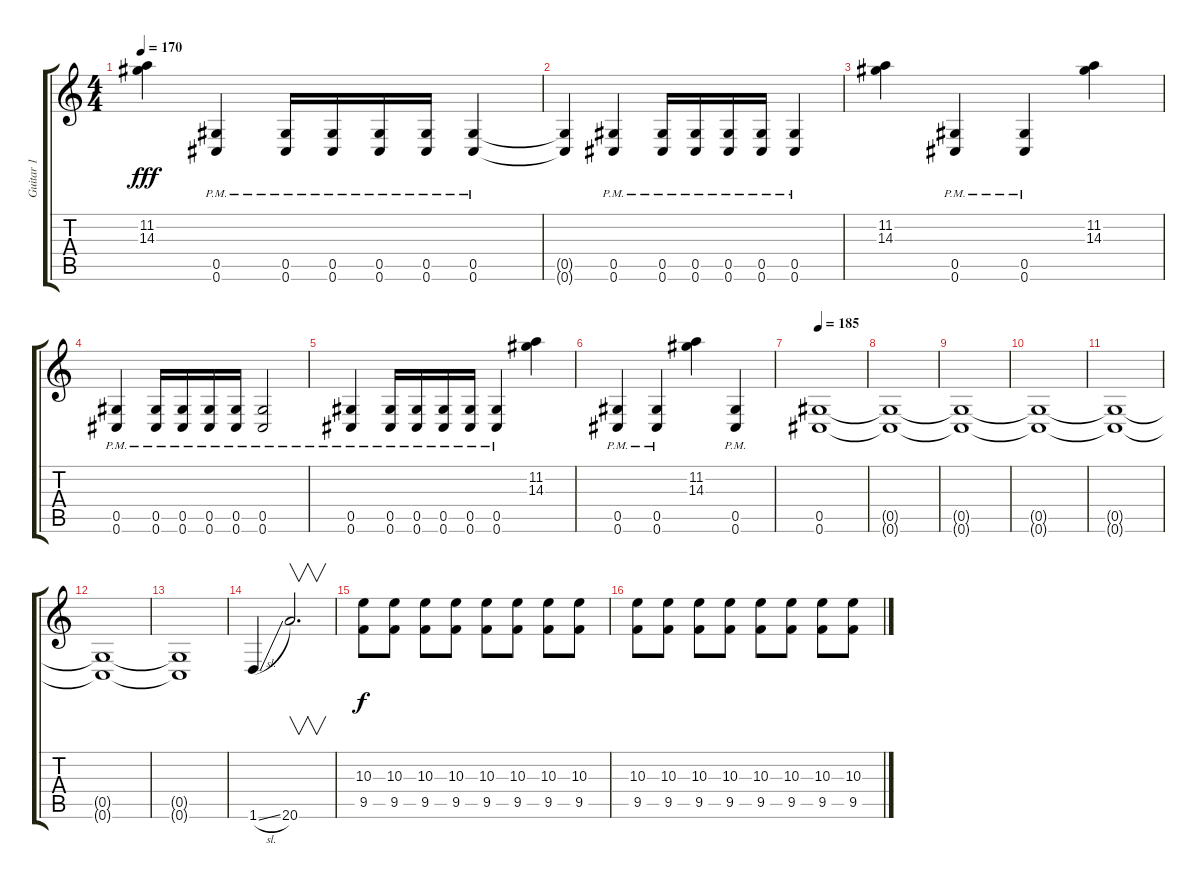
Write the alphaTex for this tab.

\track ("Guitar 1" "Guitar 1") {instrument distortionguitar}
\staff {score tabs}
\tuning (Eb4 Bb3 Gb3 Db3 Ab2 Db2) {hide}
\ts (4 4)
\tempo 170
\clef g2
\ks c
(11.2 14.3).4{dy fff} (0.5{pm} 0.6{pm}).4 (0.5{pm} 0.6{pm}).16 (0.5{pm} 0.6{pm}).16 (0.5{pm} 0.6{pm}).16 (0.5{pm} 0.6{pm}).16 (0.5{pm} 0.6{pm}).4 |
(0.5{t} 0.6{t}).4 (0.5{pm} 0.6{pm}).4 (0.5{pm} 0.6{pm}).16 (0.5{pm} 0.6{pm}).16 (0.5{pm} 0.6{pm}).16 (0.5{pm} 0.6{pm}).16 (0.5{pm} 0.6{pm}).4 |
(11.2 14.3).4 (0.5{pm} 0.6{pm}).4 (0.5{pm} 0.6{pm}).4 (11.2 14.3).4 |
(0.5{pm} 0.6{pm}).4 (0.5{pm} 0.6{pm}).16 (0.5{pm} 0.6{pm}).16 (0.5{pm} 0.6{pm}).16 (0.5{pm} 0.6{pm}).16 (0.5{pm} 0.6{pm}).2 |
(0.5{pm} 0.6{pm}).4 (0.5{pm} 0.6{pm}).16 (0.5{pm} 0.6{pm}).16 (0.5{pm} 0.6{pm}).16 (0.5{pm} 0.6{pm}).16 (0.5{pm} 0.6{pm}).4 (11.2 14.3).4 |
(0.5{pm} 0.6{pm}).4 (0.5{pm} 0.6{pm}).4 (11.2 14.3).4 (0.5{pm} 0.6{pm}).4 |
\tempo 185
(0.5 0.6).1 |
(0.5{t} 0.6{t}).1 |
(0.5{t} 0.6{t}).1 |
(0.5{t} 0.6{t}).1 |
(0.5{t} 0.6{t}).1 |
(0.5{t} 0.6{t}).1 |
(0.5{t} 0.6{t}).1 |
1.6{sl}.4{volume 6} 20.6.2{v d} |
(10.3 9.5).8{dy f volume 12 instrument overdrivenguitar} (10.3 9.5).8 (10.3 9.5).8 (10.3 9.5).8 (10.3 9.5).8 (10.3 9.5).8 (10.3 9.5).8 (10.3 9.5).8 |
(10.3 9.5).8 (10.3 9.5).8 (10.3 9.5).8 (10.3 9.5).8 (10.3 9.5).8 (10.3 9.5).8 (10.3 9.5).8 (10.3 9.5).8
